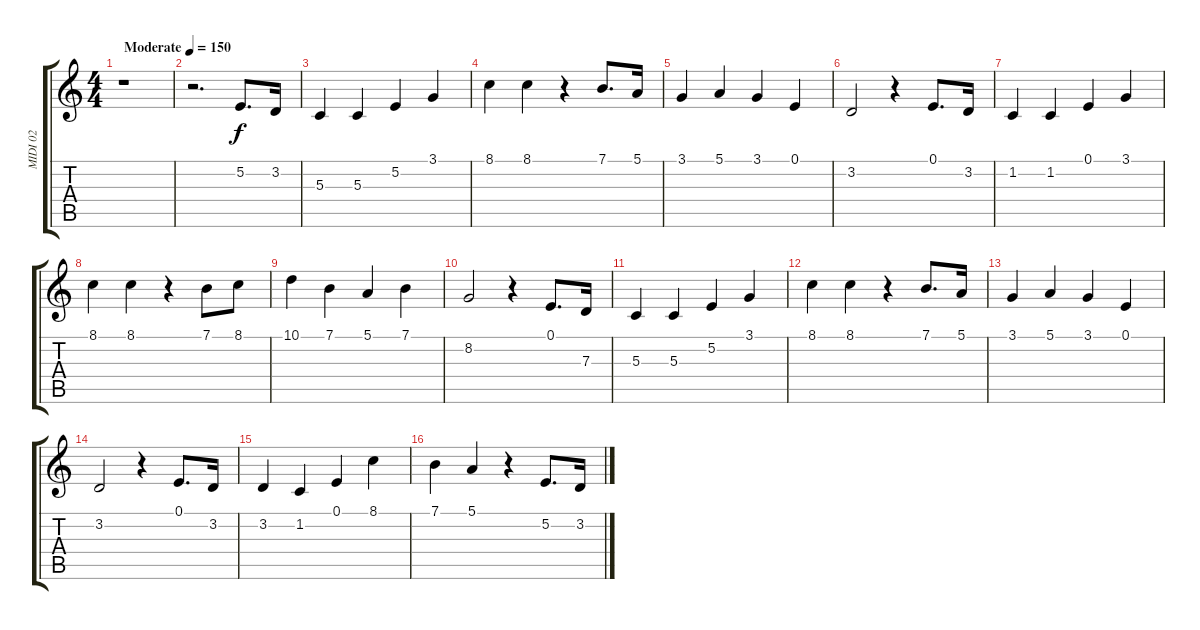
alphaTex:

\track ("MIDI 02" "MIDI 02") {instrument trumpet}
\staff {score tabs}
\tuning (E4 B3 G3 D3 A2 E2) {hide}
\ts (4 4)
\tempo (150 "Moderate")
\clef g2
\ks c
r.1{dy f instrument trumpet} |
r.2{d} 5.2.8{d} 3.2.16 |
5.3.4 5.3.4 5.2.4 3.1.4 |
8.1.4 8.1.4 r.4 7.1.8{d} 5.1.16 |
3.1.4 5.1.4 3.1.4 0.1.4 |
3.2.2 r.4 0.1.8{d} 3.2.16 |
1.2.4 1.2.4 0.1.4 3.1.4 |
8.1.4 8.1.4 r.4 7.1.8 8.1.8 |
10.1.4 7.1.4 5.1.4 7.1.4 |
8.2.2 r.4 0.1.8{d} 7.3.16 |
5.3.4 5.3.4 5.2.4 3.1.4 |
8.1.4 8.1.4 r.4 7.1.8{d} 5.1.16 |
3.1.4 5.1.4 3.1.4 0.1.4 |
3.2.2 r.4 0.1.8{d} 3.2.16 |
3.2.4 1.2.4 0.1.4 8.1.4 |
7.1.4 5.1.4 r.4 5.2.8{d} 3.2.16
